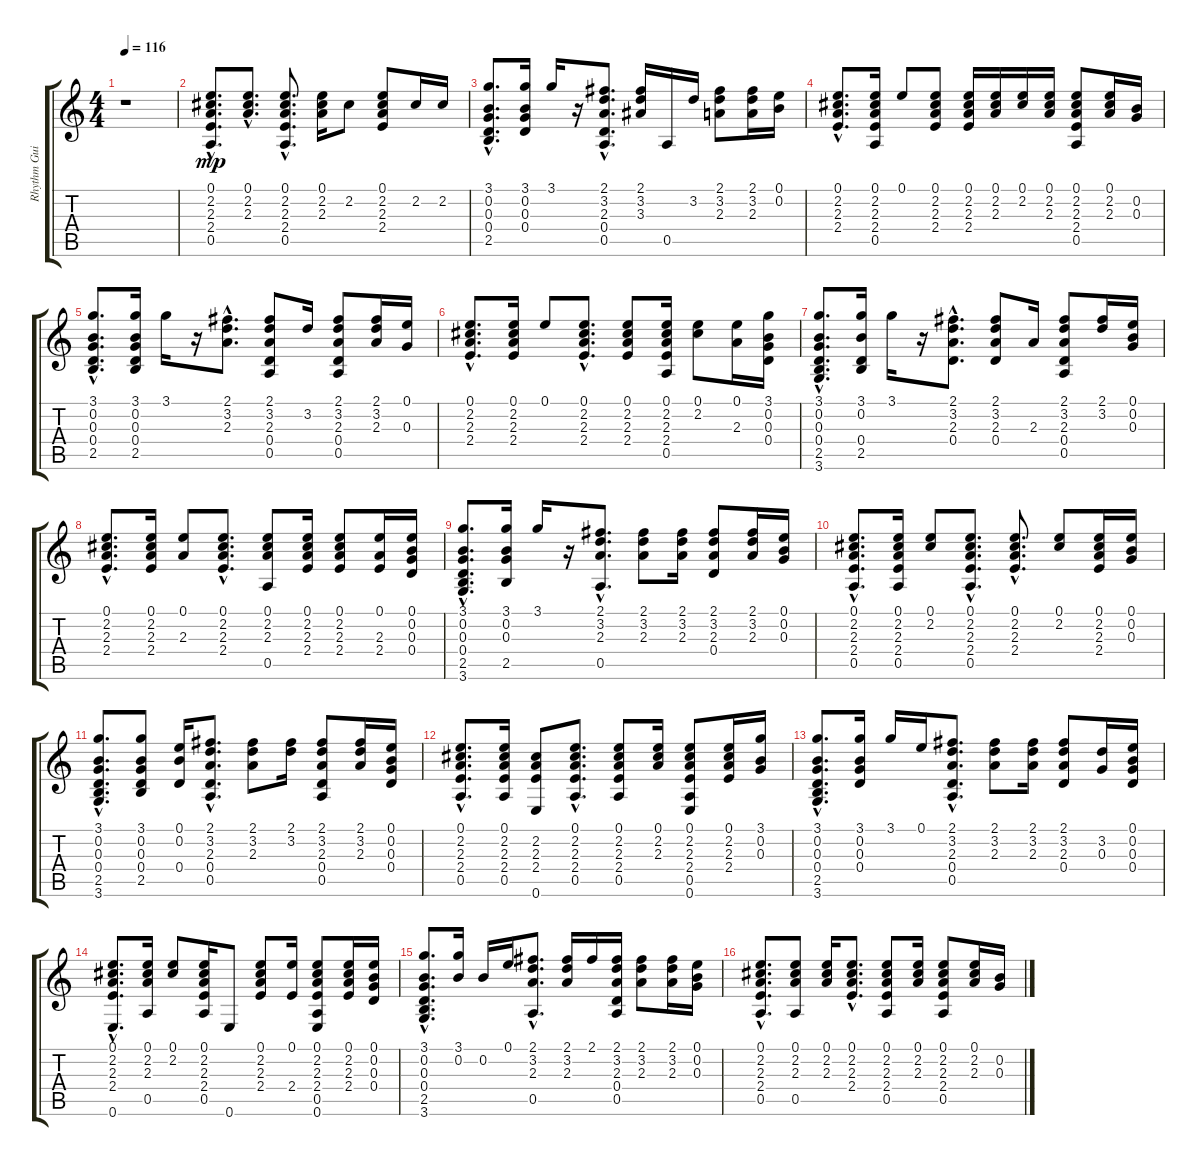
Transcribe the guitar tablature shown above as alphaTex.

\track ("Rhythm Guitar" "Rhythm Gui") {instrument overdrivenguitar}
\staff {score tabs}
\tuning (E4 B3 G3 D3 A2 E2) {hide}
\ts (4 4)
\tempo 116
\clef g2
\ks c
r.1{dy mp instrument overdrivenguitar} |
(0.1{hac} 2.2{hac} 2.3{hac} 2.4{hac} 0.5{hac}).8{d} (0.1{hac} 2.2{hac} 2.3{hac}).8{d} (0.1{hac} 2.2{hac} 2.3{hac} 2.4{hac} 0.5{hac}).8{d} (0.1 2.2 2.3).16 2.2.8 (0.1 2.2 2.3 2.4).8 2.2.16 2.2.16 |
(3.1{hac} 0.2{hac} 0.3{hac} 0.4{hac} 2.5{hac}).8{d} (3.1 0.2 0.3 0.4).16 3.1.16 r.16 (2.1{hac} 3.2{hac} 2.3{hac} 0.4{hac} 0.5{hac}).8{d} (2.1 3.2 3.3).16 0.5.16 3.2.16 (2.1 3.2 2.3).8 (2.1 3.2 2.3).16 (0.1 0.2).16 |
(0.1{hac} 2.2{hac} 2.3{hac} 2.4{hac}).8{d} (0.1 2.2 2.3 2.4 0.5).16 0.1.8 (0.1 2.2 2.3 2.4).8 (0.1 2.2 2.3 2.4).16 (0.1 2.2 2.3).16 (0.1 2.2).16 (0.1 2.2 2.3).16 (0.1 2.2 2.3 2.4 0.5).8 (0.1 2.2 2.3).16 (0.2 0.3).16 |
(3.1{hac} 0.2{hac} 0.3{hac} 0.4{hac} 2.5{hac}).8{d} (3.1 0.2 0.3 0.4 2.5).16 3.1.16 r.16 (2.1{hac} 3.2{hac} 2.3{hac}).8{d} (2.1 3.2 2.3 0.4 0.5).8 3.2.16 (2.1 3.2 2.3 0.4 0.5).8 (2.1 3.2 2.3).16 (0.1 0.3).16 |
(0.1{hac} 2.2{hac} 2.3{hac} 2.4{hac}).8{d} (0.1 2.2 2.3 2.4).16 0.1.8 (0.1{hac} 2.2{hac} 2.3{hac} 2.4{hac}).8{d} (0.1 2.2 2.3 2.4).8 (0.1 2.2 2.3 2.4 0.5).16 (0.1 2.2).8 (0.1 2.3).16 (3.1 0.2 0.3 0.4).16 |
(3.1{hac} 0.2{hac} 0.3{hac} 0.4{hac} 2.5{hac} 3.6{hac}).8{d} (3.1 0.2 0.4 2.5).16 3.1.16 r.16 (2.1{hac} 3.2{hac} 2.3{hac} 0.4{hac}).8{d} (2.1 3.2 2.3 0.4).8 2.3.16 (2.1 3.2 2.3 0.4 0.5).8 (2.1 3.2).16 (0.1 0.2 0.3).16 |
(0.1{hac} 2.2{hac} 2.3{hac} 2.4{hac}).8{d} (0.1 2.2 2.3 2.4).16 (0.1 2.3).8 (0.1{hac} 2.2{hac} 2.3{hac} 2.4{hac}).8{d} (0.1 2.2 2.3 0.5).8 (0.1 2.2 2.3 2.4).16 (0.1 2.2 2.3 2.4).8 (0.1 2.3 2.4).16 (0.1 0.2 0.3 0.4).16 |
(3.1{hac} 0.2{hac} 0.3{hac} 0.4{hac} 2.5{hac} 3.6{hac}).8{d} (3.1 0.2 0.3 2.5).16 3.1.16 r.16 (2.1{hac} 3.2{hac} 2.3{hac} 0.5{hac}).8{d} (2.1 3.2 2.3).8 (2.1 3.2 2.3).16 (2.1 3.2 2.3 0.4).8 (2.1 3.2 2.3).16 (0.1 0.2 0.3).16 |
(0.1{hac} 2.2{hac} 2.3{hac} 2.4{hac} 0.5{hac}).8{d} (0.1 2.2 2.3 2.4 0.5).16 (0.1 2.2).8 (0.1{hac} 2.2{hac} 2.3{hac} 2.4{hac} 0.5{hac}).8{d} (0.1{hac} 2.2{hac} 2.3{hac} 2.4{hac}).8{d} (0.1 2.2).8 (0.1 2.2 2.3 2.4).16 (0.1 0.2 0.3).16 |
(3.1{hac} 0.2{hac} 0.3{hac} 0.4{hac} 2.5{hac} 3.6{hac}).8{d} (3.1 0.2 0.3 0.4 2.5).8 (0.1 0.2 0.4).16 (2.1{hac} 3.2{hac} 2.3{hac} 0.4{hac} 0.5{hac}).8{d} (2.1 3.2 2.3).8 (2.1 3.2).16 (2.1 3.2 2.3 0.4 0.5).8 (2.1 3.2 2.3).16 (0.1 0.2 0.3 0.4).16 |
(0.1{hac} 2.2{hac} 2.3{hac} 2.4{hac} 0.5{hac}).8{d} (0.1 2.2 2.3 2.4 0.5).16 (2.2 2.3 2.4 0.6).8 (0.1{hac} 2.2{hac} 2.3{hac} 2.4{hac} 0.5{hac}).8{d} (0.1 2.2 2.3 2.4 0.5).8 (0.1 2.2 2.3).16 (0.1 2.2 2.3 2.4 0.5 0.6).8 (0.1 2.2 2.3 2.4).16 (3.1 0.2 0.3).16 |
(3.1{hac} 0.2{hac} 0.3{hac} 0.4{hac} 2.5{hac} 3.6{hac}).8{d} (3.1 0.2 0.3 0.4).16 3.1.16 0.1.16 (2.1{hac} 3.2{hac} 2.3{hac} 0.4{hac} 0.5{hac}).8{d} (2.1 3.2 2.3).8 (2.1 3.2 2.3).16 (2.1 3.2 2.3 0.4).8 (3.2 0.3).16 (0.1 0.2 0.3 0.4).16 |
(0.1{hac} 2.2{hac} 2.3{hac} 2.4{hac} 0.6{hac}).8{d} (0.1 2.2 2.3 0.5).16 (0.1 2.2).8 (0.1 2.2 2.3 2.4 0.5).16 0.6.8 (0.1 2.2 2.3 2.4).8 (0.1 2.4).16 (0.1 2.2 2.3 2.4 0.5 0.6).8 (0.1 2.2 2.3 2.4).16 (0.1 0.2 0.3 0.4).16 |
(3.1{hac} 0.2{hac} 0.3{hac} 0.4{hac} 2.5{hac} 3.6{hac}).8{d} (3.1 0.2).16 0.2.16 0.1.16 (2.1{hac} 3.2{hac} 2.3{hac} 0.5{hac}).8{d} (2.1 3.2 2.3).16 2.1.16 (2.1 3.2 2.3 0.4 0.5).16 (2.1 3.2 2.3).8 (2.1 3.2 2.3).16 (0.1 0.2 0.3).16 |
(0.1{hac} 2.2{hac} 2.3{hac} 2.4{hac} 0.5{hac}).8{d} (0.1 2.2 2.3 0.5).8 (0.1 2.2 2.3).16 (0.1{hac} 2.2{hac} 2.3{hac} 2.4{hac}).8{d} (0.1 2.2 2.3 2.4 0.5).8 (0.1 2.2 2.3).16 (0.1 2.2 2.3 2.4 0.5).8 (0.1 2.2 2.3).16 (0.2 0.3).16
